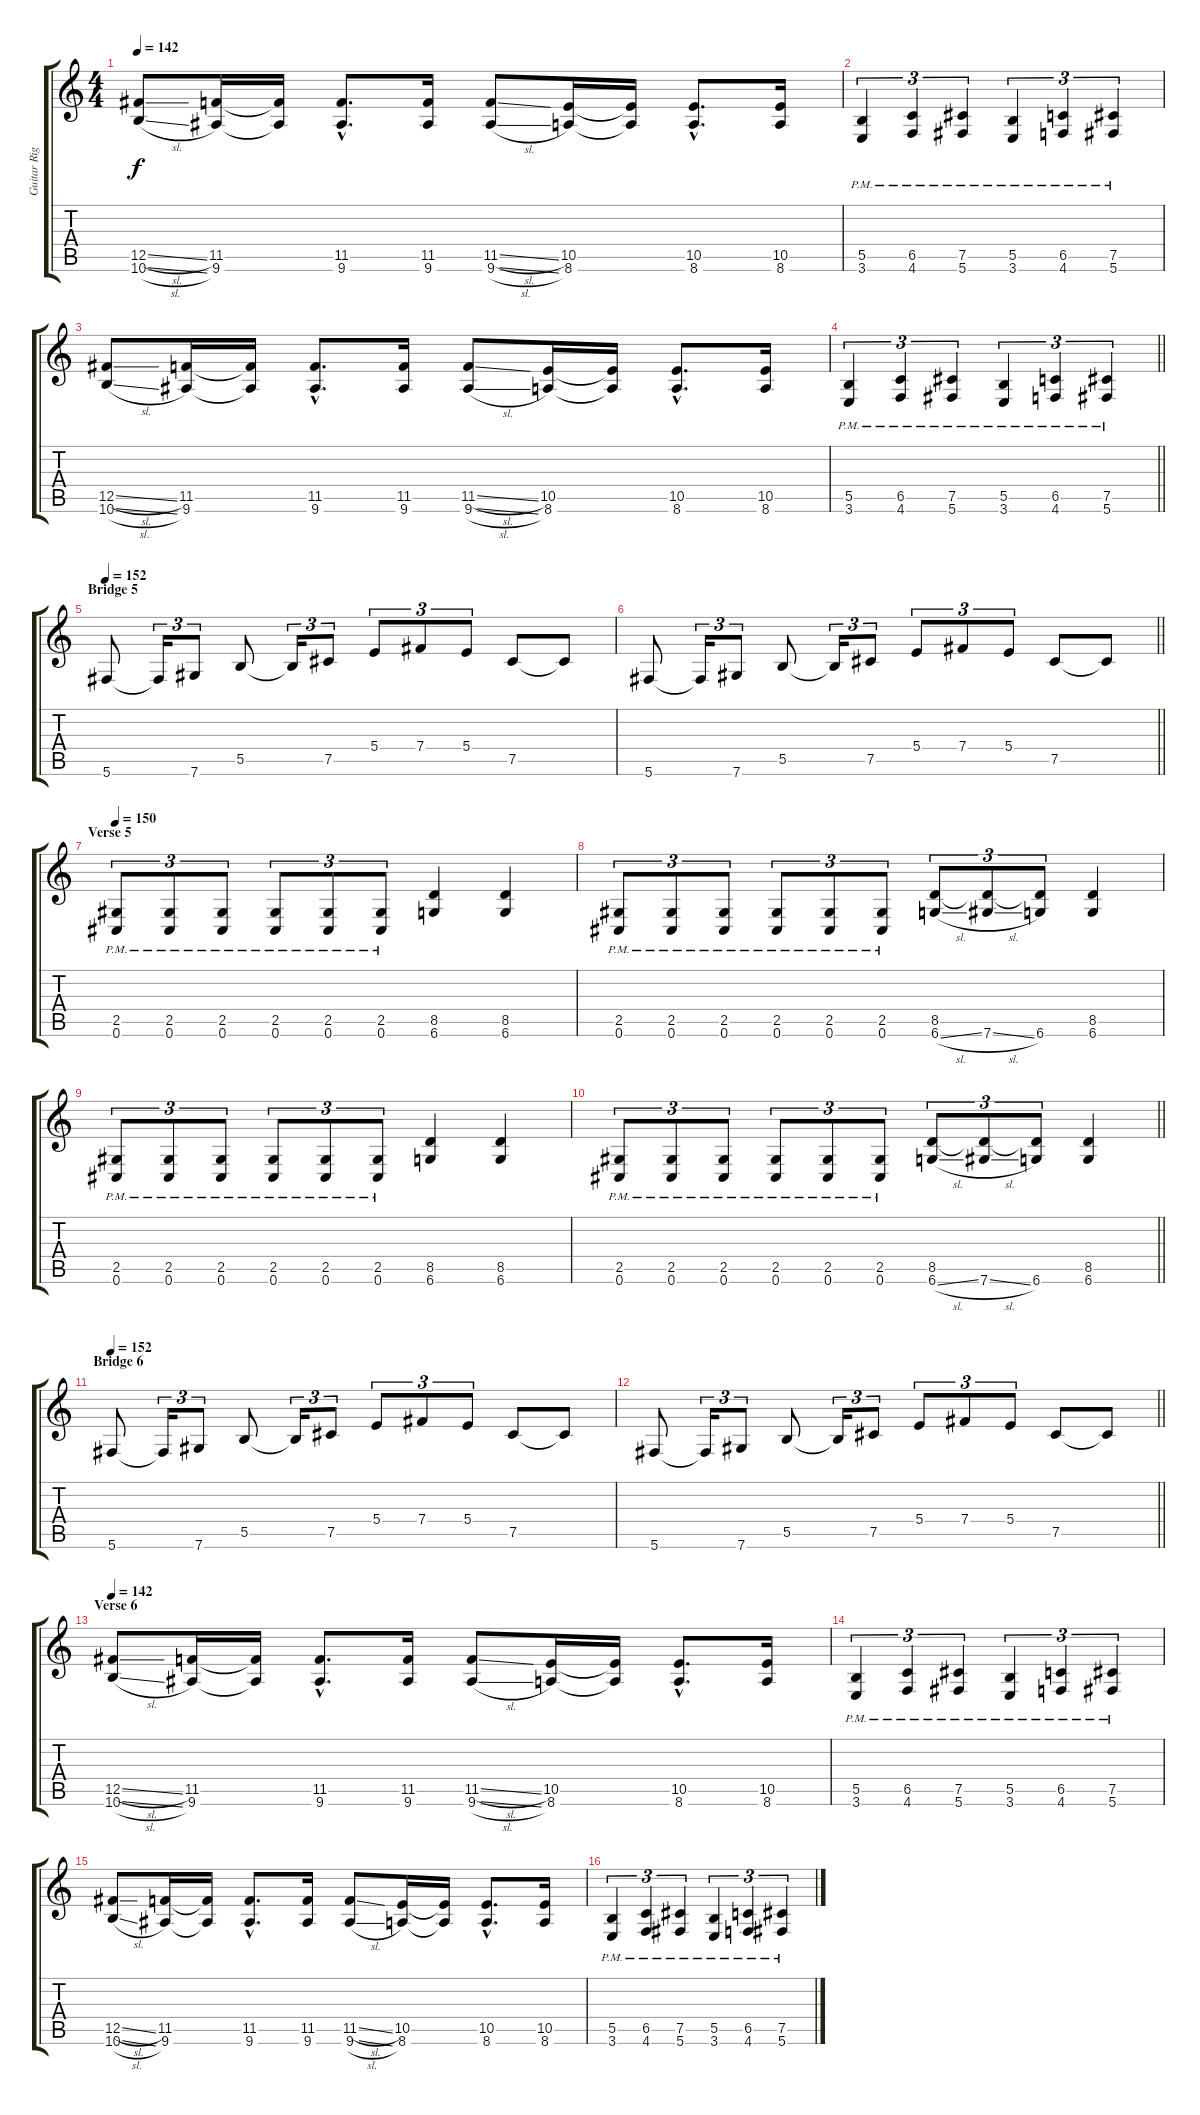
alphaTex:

\track ("Guitar Right" "Guitar Rig") {instrument distortionguitar}
\staff {score tabs}
\tuning (Db4 Ab3 E3 B2 Gb2 Db2) {hide}
\ts (4 4)
\tempo 142
\clef g2
\ks c
(12.5{sl} 10.6{sl}).8{dy f} (11.5 9.6).16 (11.5{t} 9.6{t}).16 (11.5{hac} 9.6{hac}).8{d} (11.5 9.6).16 (11.5{sl} 9.6{sl}).8 (10.5 8.6).16 (10.5{t} 8.6{t}).16 (10.5{hac} 8.6{hac}).8{d} (10.5 8.6).16 |
(5.5{pm} 3.6{pm}).4{tu (3 2)} (6.5{pm} 4.6{pm}).4{tu (3 2)} (7.5{pm} 5.6{pm}).4{tu (3 2)} (5.5{pm} 3.6{pm}).4{tu (3 2)} (6.5{pm} 4.6{pm}).4{tu (3 2)} (7.5{pm} 5.6{pm}).4{tu (3 2)} |
(12.5{sl} 10.6{sl}).8 (11.5 9.6).16 (11.5{t} 9.6{t}).16 (11.5{hac} 9.6{hac}).8{d} (11.5 9.6).16 (11.5{sl} 9.6{sl}).8 (10.5 8.6).16 (10.5{t} 8.6{t}).16 (10.5{hac} 8.6{hac}).8{d} (10.5 8.6).16 |
\barLineRight lightlight
(5.5{pm} 3.6{pm}).4{tu (3 2)} (6.5{pm} 4.6{pm}).4{tu (3 2)} (7.5{pm} 5.6{pm}).4{tu (3 2)} (5.5{pm} 3.6{pm}).4{tu (3 2)} (6.5{pm} 4.6{pm}).4{tu (3 2)} (7.5{pm} 5.6{pm}).4{tu (3 2)} |
\section ("" "Bridge 5")
\tempo 152
5.6.8 5.6{t}.16{tu (3 2)} 7.6.8{tu (3 2)} 5.5.8 5.5{t}.16{tu (3 2)} 7.5.8{tu (3 2)} 5.4.8{tu (3 2)} 7.4.8{tu (3 2)} 5.4.8{tu (3 2)} 7.5.8 7.5{t}.8 |
\barLineRight lightlight
5.6.8 5.6{t}.16{tu (3 2)} 7.6.8{tu (3 2)} 5.5.8 5.5{t}.16{tu (3 2)} 7.5.8{tu (3 2)} 5.4.8{tu (3 2)} 7.4.8{tu (3 2)} 5.4.8{tu (3 2)} 7.5.8 7.5{t}.8 |
\section ("" "Verse 5")
\tempo 150
(2.5 0.6{pm}).8{tu (3 2)} (2.5 0.6{pm}).8{tu (3 2)} (2.5 0.6{pm}).8{tu (3 2)} (2.5 0.6{pm}).8{tu (3 2)} (2.5 0.6{pm}).8{tu (3 2)} (2.5 0.6{pm}).8{tu (3 2)} (8.5 6.6).4 (8.5 6.6).4 |
(2.5 0.6{pm}).8{tu (3 2)} (2.5 0.6{pm}).8{tu (3 2)} (2.5 0.6{pm}).8{tu (3 2)} (2.5 0.6{pm}).8{tu (3 2)} (2.5 0.6{pm}).8{tu (3 2)} (2.5 0.6{pm}).8{tu (3 2)} (8.5 6.6{sl}).8{tu (3 2)} (8.5{t} 7.6{sl}).8{tu (3 2)} (8.5{t} 6.6).8{tu (3 2)} (8.5 6.6).4 |
(2.5 0.6{pm}).8{tu (3 2)} (2.5 0.6{pm}).8{tu (3 2)} (2.5 0.6{pm}).8{tu (3 2)} (2.5 0.6{pm}).8{tu (3 2)} (2.5 0.6{pm}).8{tu (3 2)} (2.5 0.6{pm}).8{tu (3 2)} (8.5 6.6).4 (8.5 6.6).4 |
\barLineRight lightlight
(2.5 0.6{pm}).8{tu (3 2)} (2.5 0.6{pm}).8{tu (3 2)} (2.5 0.6{pm}).8{tu (3 2)} (2.5 0.6{pm}).8{tu (3 2)} (2.5 0.6{pm}).8{tu (3 2)} (2.5 0.6{pm}).8{tu (3 2)} (8.5 6.6{sl}).8{tu (3 2)} (8.5{t} 7.6{sl}).8{tu (3 2)} (8.5{t} 6.6).8{tu (3 2)} (8.5 6.6).4 |
\section ("" "Bridge 6")
\tempo 152
5.6.8 5.6{t}.16{tu (3 2)} 7.6.8{tu (3 2)} 5.5.8 5.5{t}.16{tu (3 2)} 7.5.8{tu (3 2)} 5.4.8{tu (3 2)} 7.4.8{tu (3 2)} 5.4.8{tu (3 2)} 7.5.8 7.5{t}.8 |
\barLineRight lightlight
5.6.8 5.6{t}.16{tu (3 2)} 7.6.8{tu (3 2)} 5.5.8 5.5{t}.16{tu (3 2)} 7.5.8{tu (3 2)} 5.4.8{tu (3 2)} 7.4.8{tu (3 2)} 5.4.8{tu (3 2)} 7.5.8 7.5{t}.8 |
\section ("" "Verse 6")
\tempo 142
(12.5{sl} 10.6{sl}).8 (11.5 9.6).16 (11.5{t} 9.6{t}).16 (11.5{hac} 9.6{hac}).8{d} (11.5 9.6).16 (11.5{sl} 9.6{sl}).8 (10.5 8.6).16 (10.5{t} 8.6{t}).16 (10.5{hac} 8.6{hac}).8{d} (10.5 8.6).16 |
(5.5{pm} 3.6{pm}).4{tu (3 2)} (6.5{pm} 4.6{pm}).4{tu (3 2)} (7.5{pm} 5.6{pm}).4{tu (3 2)} (5.5{pm} 3.6{pm}).4{tu (3 2)} (6.5{pm} 4.6{pm}).4{tu (3 2)} (7.5{pm} 5.6{pm}).4{tu (3 2)} |
(12.5{sl} 10.6{sl}).8 (11.5 9.6).16 (11.5{t} 9.6{t}).16 (11.5{hac} 9.6{hac}).8{d} (11.5 9.6).16 (11.5{sl} 9.6{sl}).8 (10.5 8.6).16 (10.5{t} 8.6{t}).16 (10.5{hac} 8.6{hac}).8{d} (10.5 8.6).16 |
(5.5{pm} 3.6{pm}).4{tu (3 2)} (6.5{pm} 4.6{pm}).4{tu (3 2)} (7.5{pm} 5.6{pm}).4{tu (3 2)} (5.5{pm} 3.6{pm}).4{tu (3 2)} (6.5{pm} 4.6{pm}).4{tu (3 2)} (7.5{pm} 5.6{pm}).4{tu (3 2)}
